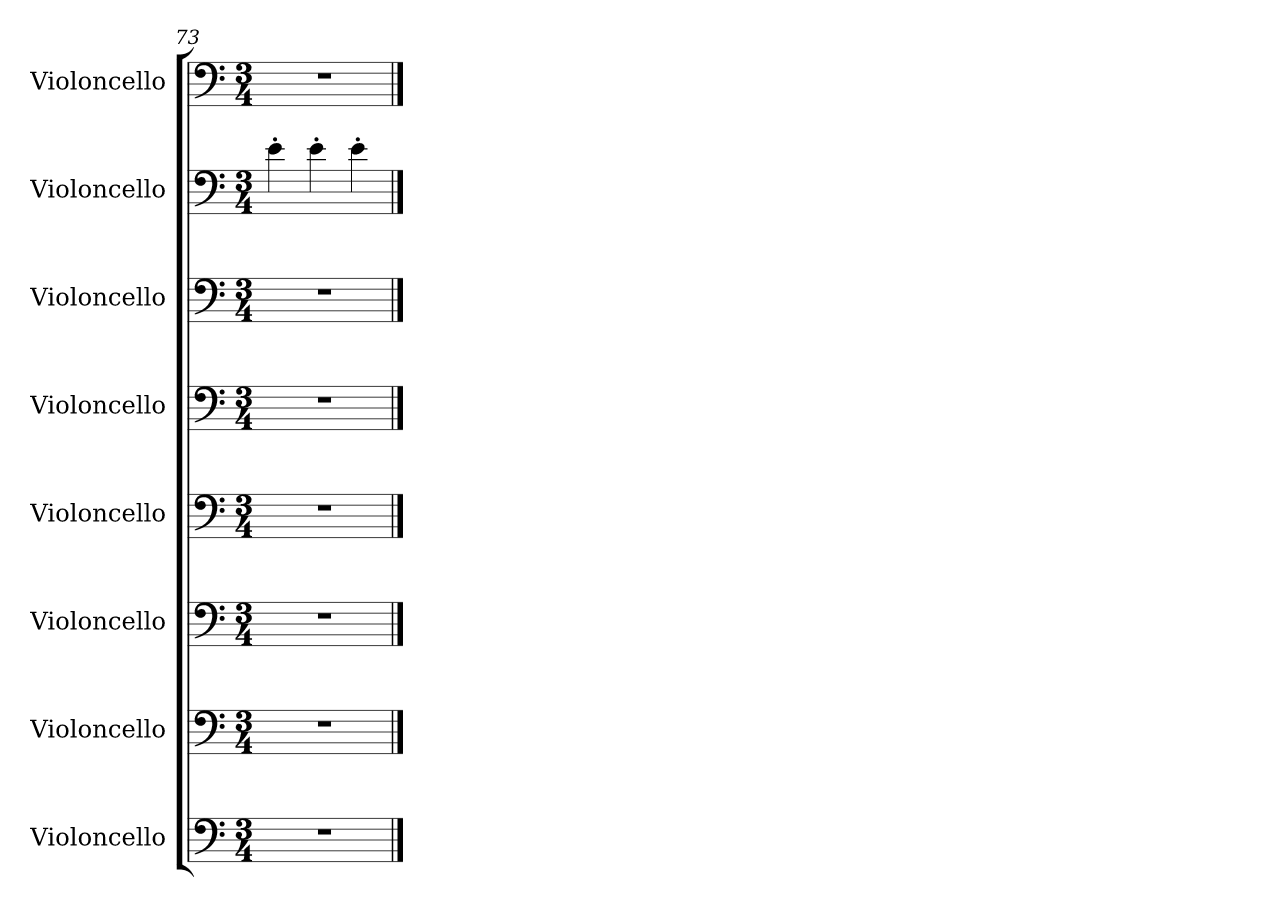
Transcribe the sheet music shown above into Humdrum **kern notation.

**kern	**kern	**kern	**kern	**kern	**kern	**kern	**kern
*part8	*part7	*part6	*part5	*part4	*part3	*part2	*part1
*staff8	*staff7	*staff6	*staff5	*staff4	*staff3	*staff2	*staff1
*I"Violoncello	*I"Violoncello	*I"Violoncello	*I"Violoncello	*I"Violoncello	*I"Violoncello	*I"Violoncello	*I"Violoncello
*I'Vc.	*I'Vc.	*I'Vc.	*I'Vc.	*I'Vc.	*I'Vc.	*I'Vc.	*I'Vc.
*clefF4	*clefF4	*clefF4	*clefF4	*clefF4	*clefF4	*clefF4	*clefF4
*k[]	*k[]	*k[]	*k[]	*k[]	*k[]	*k[]	*k[]
*M3/4	*M3/4	*M3/4	*M3/4	*M3/4	*M3/4	*M3/4	*M3/4
=73	=73	=73	=73	=73	=73	=73	=73
2.r	2.r	2.r	2.r	2.r	2.r	4e'\	2.r
.	.	.	.	.	.	4e'\	.
.	.	.	.	.	.	4e'\	.
==	==	==	==	==	==	==	==
*-	*-	*-	*-	*-	*-	*-	*-
